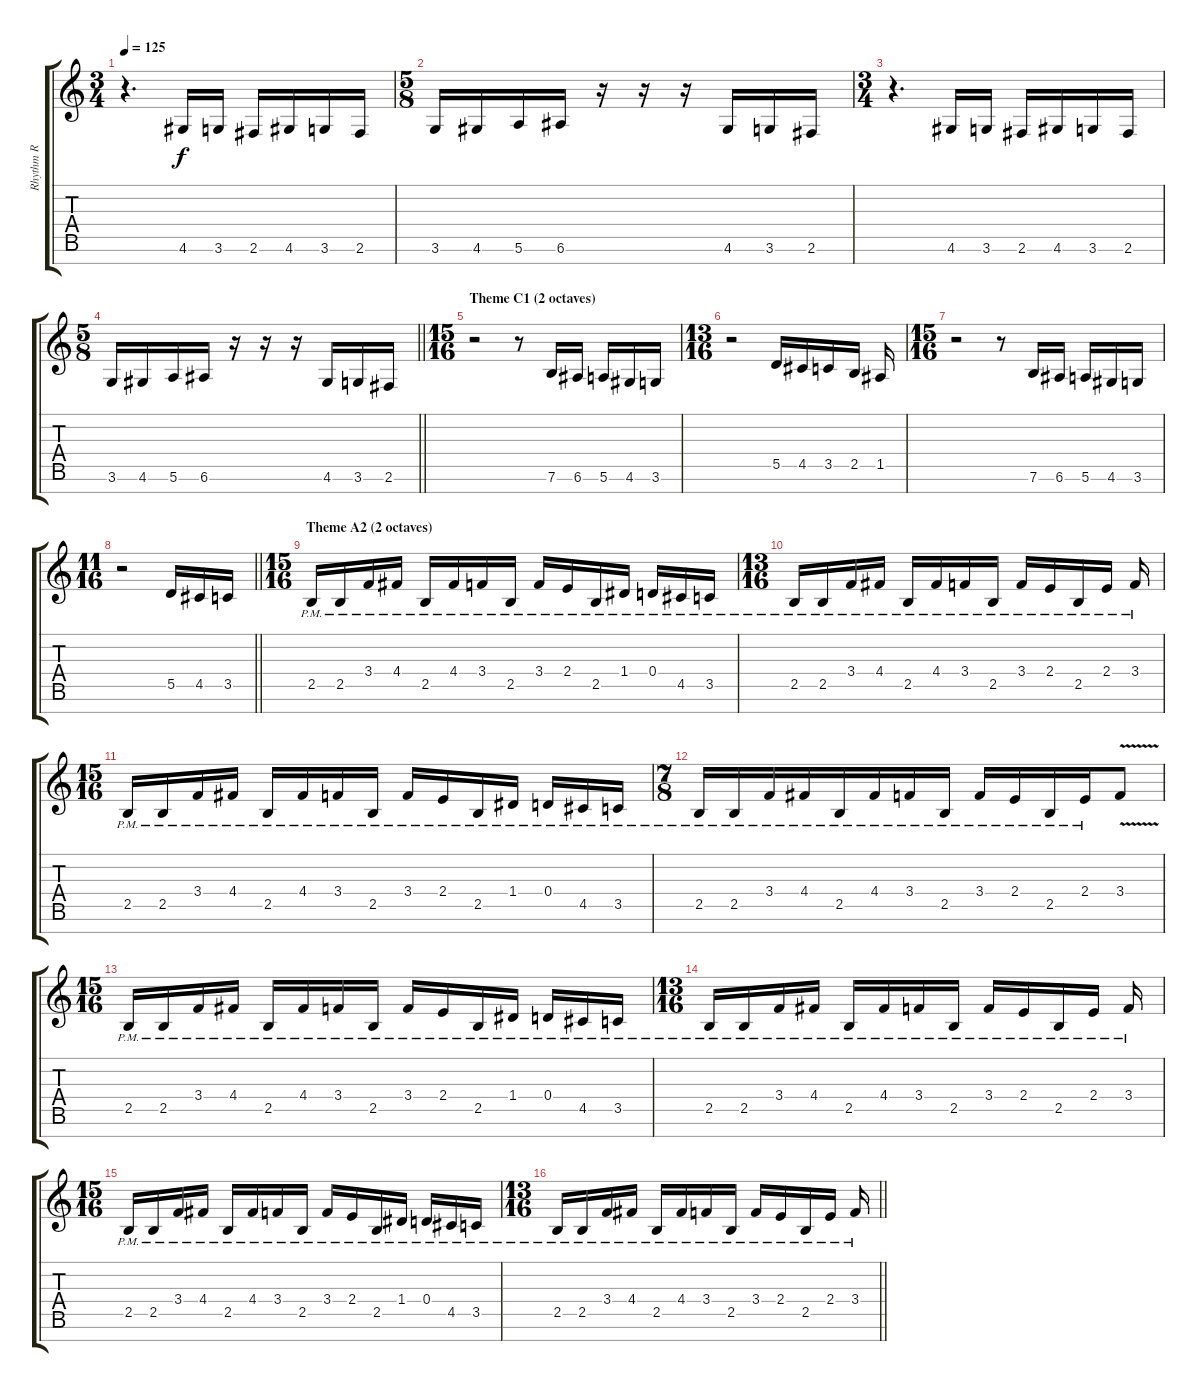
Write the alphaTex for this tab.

\track ("Rhythm R" "Rhythm R") {instrument distortionguitar}
\staff {score tabs}
\tuning (E4 B3 G3 D3 A2 E2 B1) {hide}
\ts (3 4)
\tempo 125
\clef g2
\ks c
r.4{d dy f} 4.6.16 3.6.16 2.6.16 4.6.16 3.6.16 2.6.16 |
\ts (5 8)
3.6.16 4.6.16 5.6.16 6.6.16 r.16 r.16 r.16 4.6.16 3.6.16 2.6.16 |
\ts (3 4)
r.4{d} 4.6.16 3.6.16 2.6.16 4.6.16 3.6.16 2.6.16 |
\ts (5 8)
\barLineRight lightlight
3.6.16 4.6.16 5.6.16 6.6.16 r.16 r.16 r.16 4.6.16 3.6.16 2.6.16 |
\ts (15 16)
\section ("" "Theme C1 (2 octaves)")
r.2 r.8 7.6.16 6.6.16 5.6.16 4.6.16 3.6.16 |
\ts (13 16)
r.2 5.5.16 4.5.16 3.5.16 2.5.16 1.5.16 |
\ts (15 16)
r.2 r.8 7.6.16 6.6.16 5.6.16 4.6.16 3.6.16 |
\ts (11 16)
\barLineRight lightlight
r.2 5.5.16 4.5.16 3.5.16 |
\ts (15 16)
\section ("" "Theme A2 (2 octaves)")
2.5{pm}.16 2.5{pm}.16 3.4{pm}.16 4.4{pm}.16 2.5{pm}.16 4.4{pm}.16 3.4{pm}.16 2.5{pm}.16 3.4{pm}.16 2.4{pm}.16 2.5{pm}.16 1.4{pm}.16 0.4{pm}.16 4.5{pm}.16 3.5{pm}.16 |
\ts (13 16)
2.5{pm}.16 2.5{pm}.16 3.4{pm}.16 4.4{pm}.16 2.5{pm}.16 4.4{pm}.16 3.4{pm}.16 2.5{pm}.16 3.4{pm}.16 2.4{pm}.16 2.5{pm}.16 2.4{pm}.16 3.4{pm}.16 |
\ts (15 16)
2.5{pm}.16 2.5{pm}.16 3.4{pm}.16 4.4{pm}.16 2.5{pm}.16 4.4{pm}.16 3.4{pm}.16 2.5{pm}.16 3.4{pm}.16 2.4{pm}.16 2.5{pm}.16 1.4{pm}.16 0.4{pm}.16 4.5{pm}.16 3.5{pm}.16 |
\ts (7 8)
2.5{pm}.16 2.5{pm}.16 3.4{pm}.16 4.4{pm}.16 2.5{pm}.16 4.4{pm}.16 3.4{pm}.16 2.5{pm}.16 3.4{pm}.16 2.4{pm}.16 2.5{pm}.16 2.4{pm}.16 3.4{v}.8 |
\ts (15 16)
2.5{pm}.16 2.5{pm}.16 3.4{pm}.16 4.4{pm}.16 2.5{pm}.16 4.4{pm}.16 3.4{pm}.16 2.5{pm}.16 3.4{pm}.16 2.4{pm}.16 2.5{pm}.16 1.4{pm}.16 0.4{pm}.16 4.5{pm}.16 3.5{pm}.16 |
\ts (13 16)
2.5{pm}.16 2.5{pm}.16 3.4{pm}.16 4.4{pm}.16 2.5{pm}.16 4.4{pm}.16 3.4{pm}.16 2.5{pm}.16 3.4{pm}.16 2.4{pm}.16 2.5{pm}.16 2.4{pm}.16 3.4{pm}.16 |
\ts (15 16)
2.5{pm}.16 2.5{pm}.16 3.4{pm}.16 4.4{pm}.16 2.5{pm}.16 4.4{pm}.16 3.4{pm}.16 2.5{pm}.16 3.4{pm}.16 2.4{pm}.16 2.5{pm}.16 1.4{pm}.16 0.4{pm}.16 4.5{pm}.16 3.5{pm}.16 |
\ts (13 16)
\barLineRight lightlight
2.5{pm}.16 2.5{pm}.16 3.4{pm}.16 4.4{pm}.16 2.5{pm}.16 4.4{pm}.16 3.4{pm}.16 2.5{pm}.16 3.4{pm}.16 2.4{pm}.16 2.5{pm}.16 2.4{pm}.16 3.4{pm}.16
